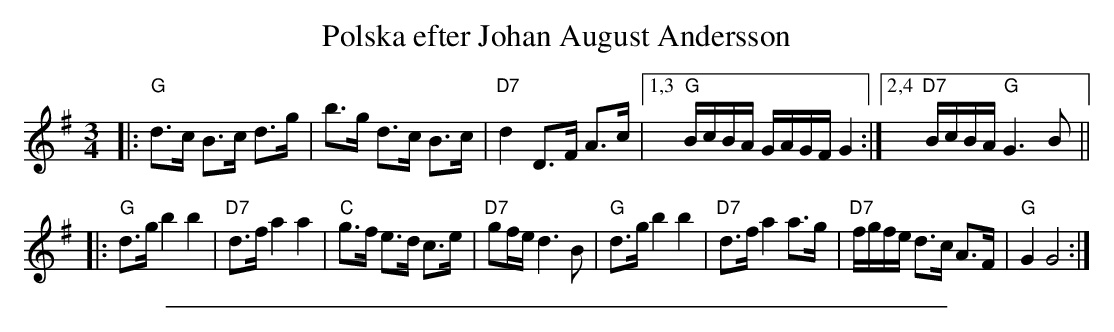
X:1
T: Polska efter Johan August Andersson
M: 3/4
L: 1/16
K: G
|: "G"d3c B3c d3g | b3g d3c B3c | "D7"d4 D3F A3c |1,3 "G"BcBA GAGF G4 :|2,4 "D7"BcBA "G"G6 B2 ||
|: "G"d3g b4 b4 | "D7"d3f a4 a4 | "C"g3f e3d c3e | "D7"g2fe d6 B2 \
|  "G"d3g b4 b4 | "D7"d3f a4 a3g | "D7"fgfe d3c A3F | "G"G4 G8 :|
